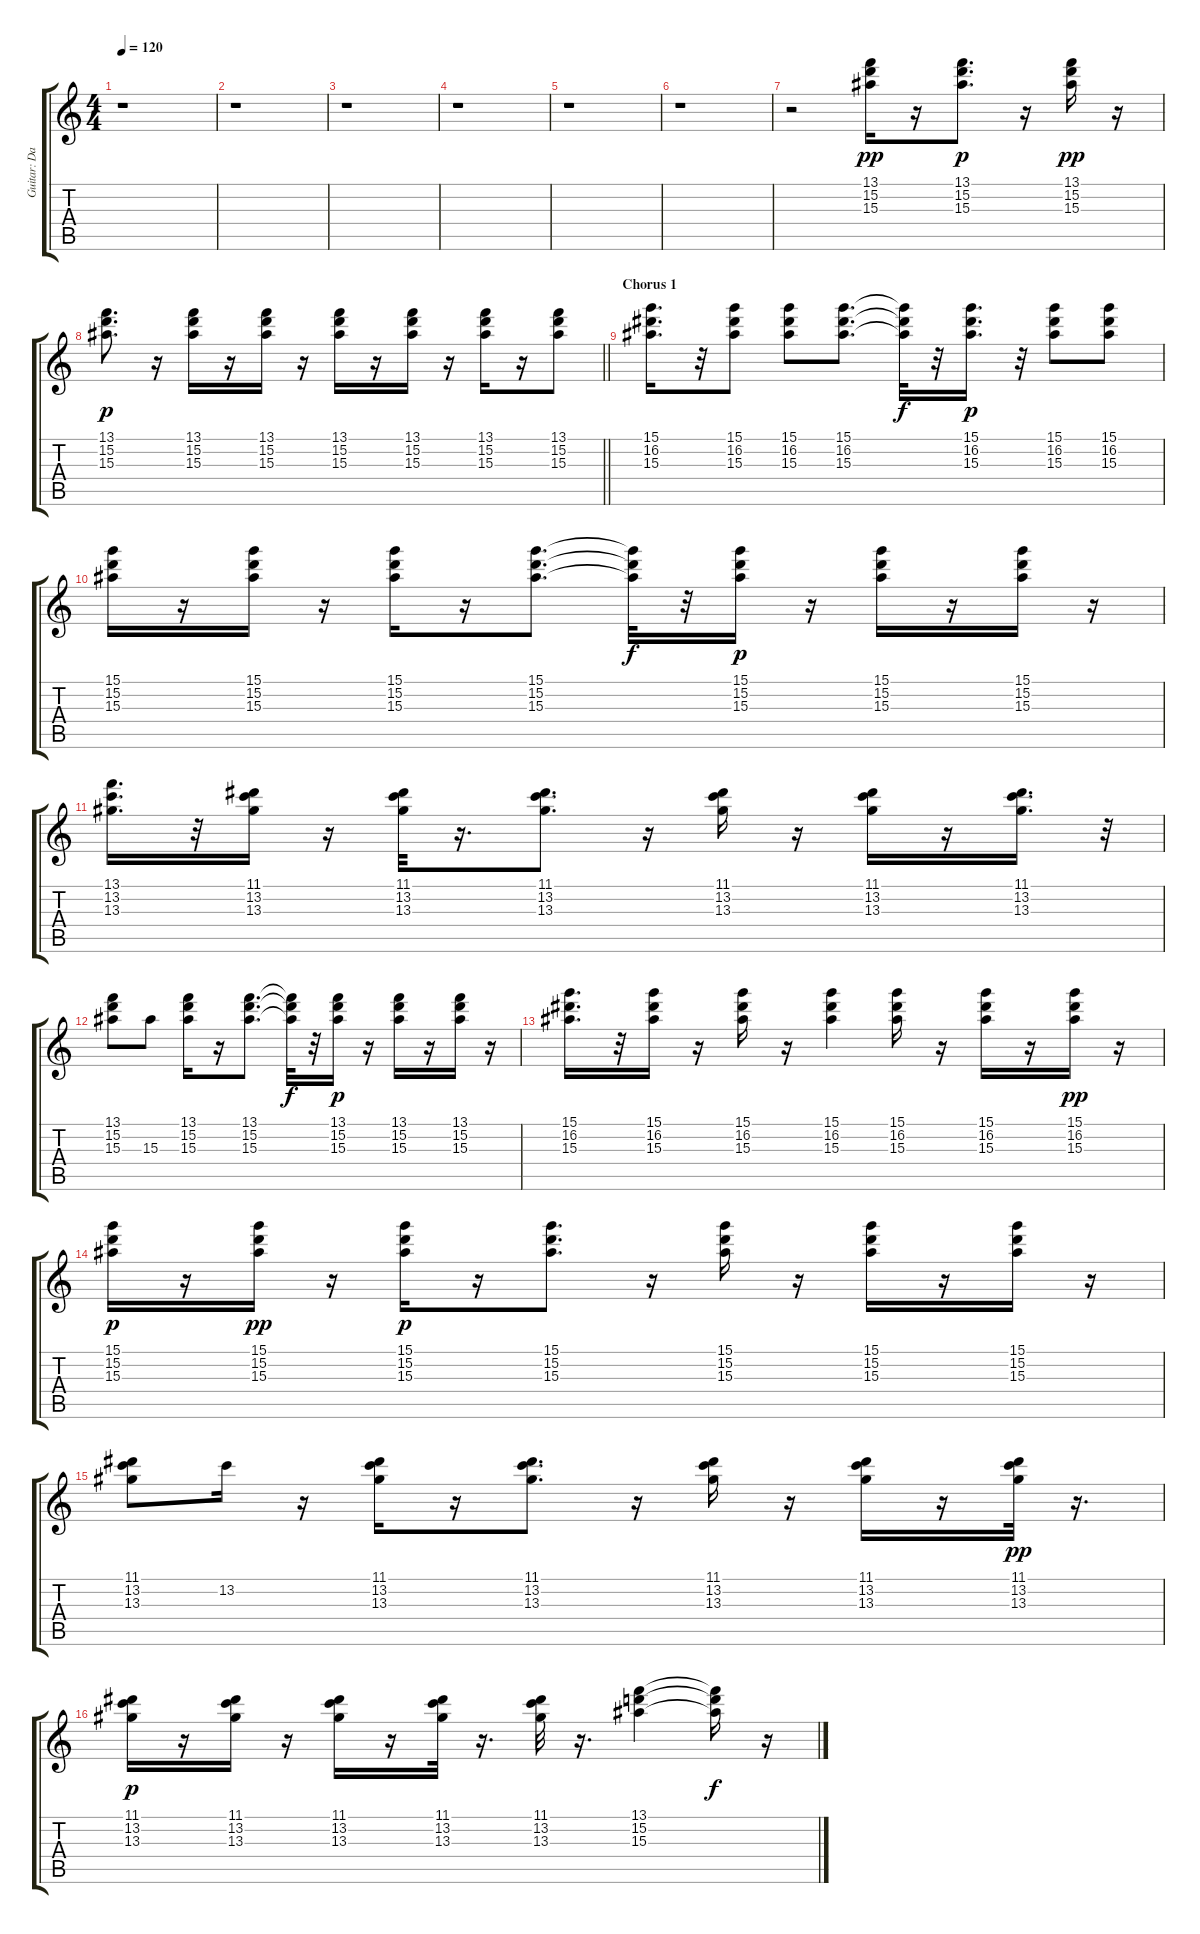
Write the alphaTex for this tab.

\track ("Guitar: Dan Dugmore" "Guitar: Da") {instrument acousticguitarsteel}
\staff {score tabs}
\tuning (E4 B3 G3 D3 A2 E2) {hide}
\ts (4 4)
\tempo 120
\clef g2
\ks c
r.1{dy pp} |
r.1 |
r.1 |
r.1 |
r.1 |
r.1 |
r.2 (13.1 15.2 15.3).16{instrument acousticguitarsteel} r.16 (13.1 15.2 15.3).8{d dy p} r.16 (13.1 15.2 15.3).16{dy pp} r.16 |
\barLineRight lightlight
(13.1 15.2 15.3).8{d dy p} r.16 (13.1 15.2 15.3).16 r.16 (13.1 15.2 15.3).16 r.16 (13.1 15.2 15.3).16 r.16 (13.1 15.2 15.3).16 r.16 (13.1 15.2 15.3).16 r.16 (13.1 15.2 15.3).8 |
\section ("" "Chorus 1")
(15.1 16.2 15.3).16{d} r.32 (15.1 16.2 15.3).8 (15.1 16.2 15.3).8 (15.1 16.2 15.3).8{d} (15.1{t} 16.2{t} 15.3{t}).32{dy f} r.32 (15.1 16.2 15.3).16{d dy p} r.32 (15.1 16.2 15.3).8 (15.1 16.2 15.3).8 |
(15.1 15.2 15.3).16 r.16 (15.1 15.2 15.3).16 r.16 (15.1 15.2 15.3).16 r.16 (15.1 15.2 15.3).8{d} (15.1{t} 15.2{t} 15.3{t}).32{dy f} r.32 (15.1 15.2 15.3).16{dy p} r.16 (15.1 15.2 15.3).16 r.16 (15.1 15.2 15.3).16 r.16 |
(13.1 13.2 13.3).16{d} r.32 (11.1 13.2 13.3).16 r.16 (11.1 13.2 13.3).32 r.16{d} (11.1 13.2 13.3).8{d} r.16 (11.1 13.2 13.3).16 r.16 (11.1 13.2 13.3).16 r.16 (11.1 13.2 13.3).16{d} r.32 |
(13.1 15.2 15.3).8 15.3.8 (13.1 15.2 15.3).16 r.16 (13.1 15.2 15.3).8{d} (13.1{t} 15.2{t} 15.3{t}).32{dy f} r.32 (13.1 15.2 15.3).16{dy p} r.16 (13.1 15.2 15.3).16 r.16 (13.1 15.2 15.3).16 r.16 |
(15.1 16.2 15.3).16{d} r.32 (15.1 16.2 15.3).16 r.16 (15.1 16.2 15.3).16 r.16 (15.1 16.2 15.3).4 (15.1 16.2 15.3).16 r.16 (15.1 16.2 15.3).16 r.16 (15.1 16.2 15.3).16{dy pp} r.16 |
(15.1 15.2 15.3).16{dy p} r.16 (15.1 15.2 15.3).16{dy pp} r.16 (15.1 15.2 15.3).16{dy p} r.16 (15.1 15.2 15.3).8{d} r.16 (15.1 15.2 15.3).16 r.16 (15.1 15.2 15.3).16 r.16 (15.1 15.2 15.3).16 r.16 |
(11.1 13.2 13.3).8 13.2.16 r.16 (11.1 13.2 13.3).16 r.16 (11.1 13.2 13.3).8{d} r.16 (11.1 13.2 13.3).16 r.16 (11.1 13.2 13.3).16 r.16 (11.1 13.2 13.3).32{dy pp} r.16{d} |
(11.1 13.2 13.3).16{dy p} r.16 (11.1 13.2 13.3).16 r.16 (11.1 13.2 13.3).16 r.16 (11.1 13.2 13.3).32 r.16{d} (11.1 13.2 13.3).32 r.16{d} (13.1 15.2 15.3).4 (13.1{t} 15.2{t} 15.3{t}).16{dy f} r.16
